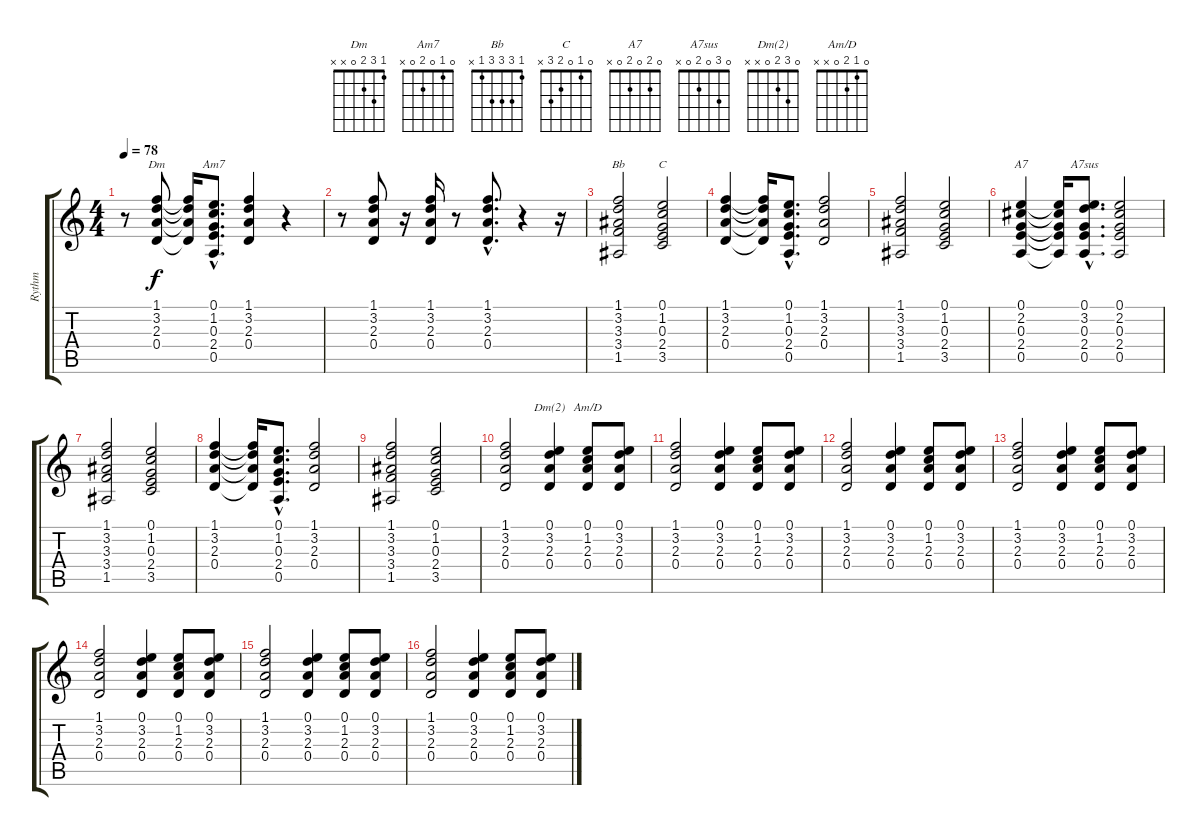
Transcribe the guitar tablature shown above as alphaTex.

\track ("Rythm" "Rythm") {instrument acousticguitarnylon}
\staff {score tabs}
\tuning (E4 B3 G3 D3 A2 E2) {hide}
\chord ("Dm" 1 3 2 0 x x)
\chord ("Am7" 0 1 0 2 0 x)
\chord ("Bb" 1 3 3 3 1 x)
\chord ("C" 0 1 0 2 3 x)
\chord ("A7" 0 2 0 2 0 x)
\chord ("A7sus" 0 3 0 2 0 x)
\chord ("Dm(2)" 0 3 2 0 x x)
\chord ("Am/D" 0 1 2 0 x x)
\ts (4 4)
\tempo 78
\clef g2
\ks c
r.8{dy f} (1.1 3.2 2.3 0.4).8{ch "Dm"} (1.1{t} 3.2{t} 2.3{t} 0.4{t}).16 (0.1{hac} 1.2{hac} 0.3{hac} 2.4{hac} 0.5{hac}).8{d ch "Am7"} (1.1 3.2 2.3 0.4).4 r.4 |
r.8 (1.1 3.2 2.3 0.4).8 r.16 (1.1 3.2 2.3 0.4).16 r.8 (1.1{hac} 3.2{hac} 2.3{hac} 0.4{hac}).8{d} r.4 r.16 |
(1.1 3.2 3.3 3.4 1.5).2{ch "Bb"} (0.1 1.2 0.3 2.4 3.5).2{ch "C"} |
(1.1 3.2 2.3 0.4).4 (1.1{t} 3.2{t} 2.3{t} 0.4{t}).16 (0.1{hac} 1.2{hac} 0.3{hac} 2.4{hac} 0.5{hac}).8{d} (1.1 3.2 2.3 0.4).2 |
(1.1 3.2 3.3 3.4 1.5).2 (0.1 1.2 0.3 2.4 3.5).2 |
(0.1 2.2 0.3 2.4 0.5).4{ch "A7"} (0.1{t} 2.2{t} 0.3{t} 2.4{t} 0.5{t}).16 (0.1{hac} 3.2{hac} 0.3{hac} 2.4{hac} 0.5{hac}).8{d ch "A7sus"} (0.1 2.2 0.3 2.4 0.5).2 |
(1.1 3.2 3.3 3.4 1.5).2 (0.1 1.2 0.3 2.4 3.5).2 |
(1.1 3.2 2.3 0.4).4 (1.1{t} 3.2{t} 2.3{t} 0.4{t}).16 (0.1{hac} 1.2{hac} 0.3{hac} 2.4{hac} 0.5{hac}).8{d} (1.1 3.2 2.3 0.4).2 |
(1.1 3.2 3.3 3.4 1.5).2 (0.1 1.2 0.3 2.4 3.5).2 |
(1.1 3.2 2.3 0.4).2 (0.1 3.2 2.3 0.4).4{ch "Dm(2)"} (0.1 1.2 2.3 0.4).8{ch "Am/D"} (0.1 3.2 2.3 0.4).8 |
(1.1 3.2 2.3 0.4).2 (0.1 3.2 2.3 0.4).4 (0.1 1.2 2.3 0.4).8 (0.1 3.2 2.3 0.4).8 |
(1.1 3.2 2.3 0.4).2 (0.1 3.2 2.3 0.4).4 (0.1 1.2 2.3 0.4).8 (0.1 3.2 2.3 0.4).8 |
(1.1 3.2 2.3 0.4).2 (0.1 3.2 2.3 0.4).4 (0.1 1.2 2.3 0.4).8 (0.1 3.2 2.3 0.4).8 |
(1.1 3.2 2.3 0.4).2 (0.1 3.2 2.3 0.4).4 (0.1 1.2 2.3 0.4).8 (0.1 3.2 2.3 0.4).8 |
(1.1 3.2 2.3 0.4).2 (0.1 3.2 2.3 0.4).4 (0.1 1.2 2.3 0.4).8 (0.1 3.2 2.3 0.4).8 |
(1.1 3.2 2.3 0.4).2 (0.1 3.2 2.3 0.4).4 (0.1 1.2 2.3 0.4).8 (0.1 3.2 2.3 0.4).8
